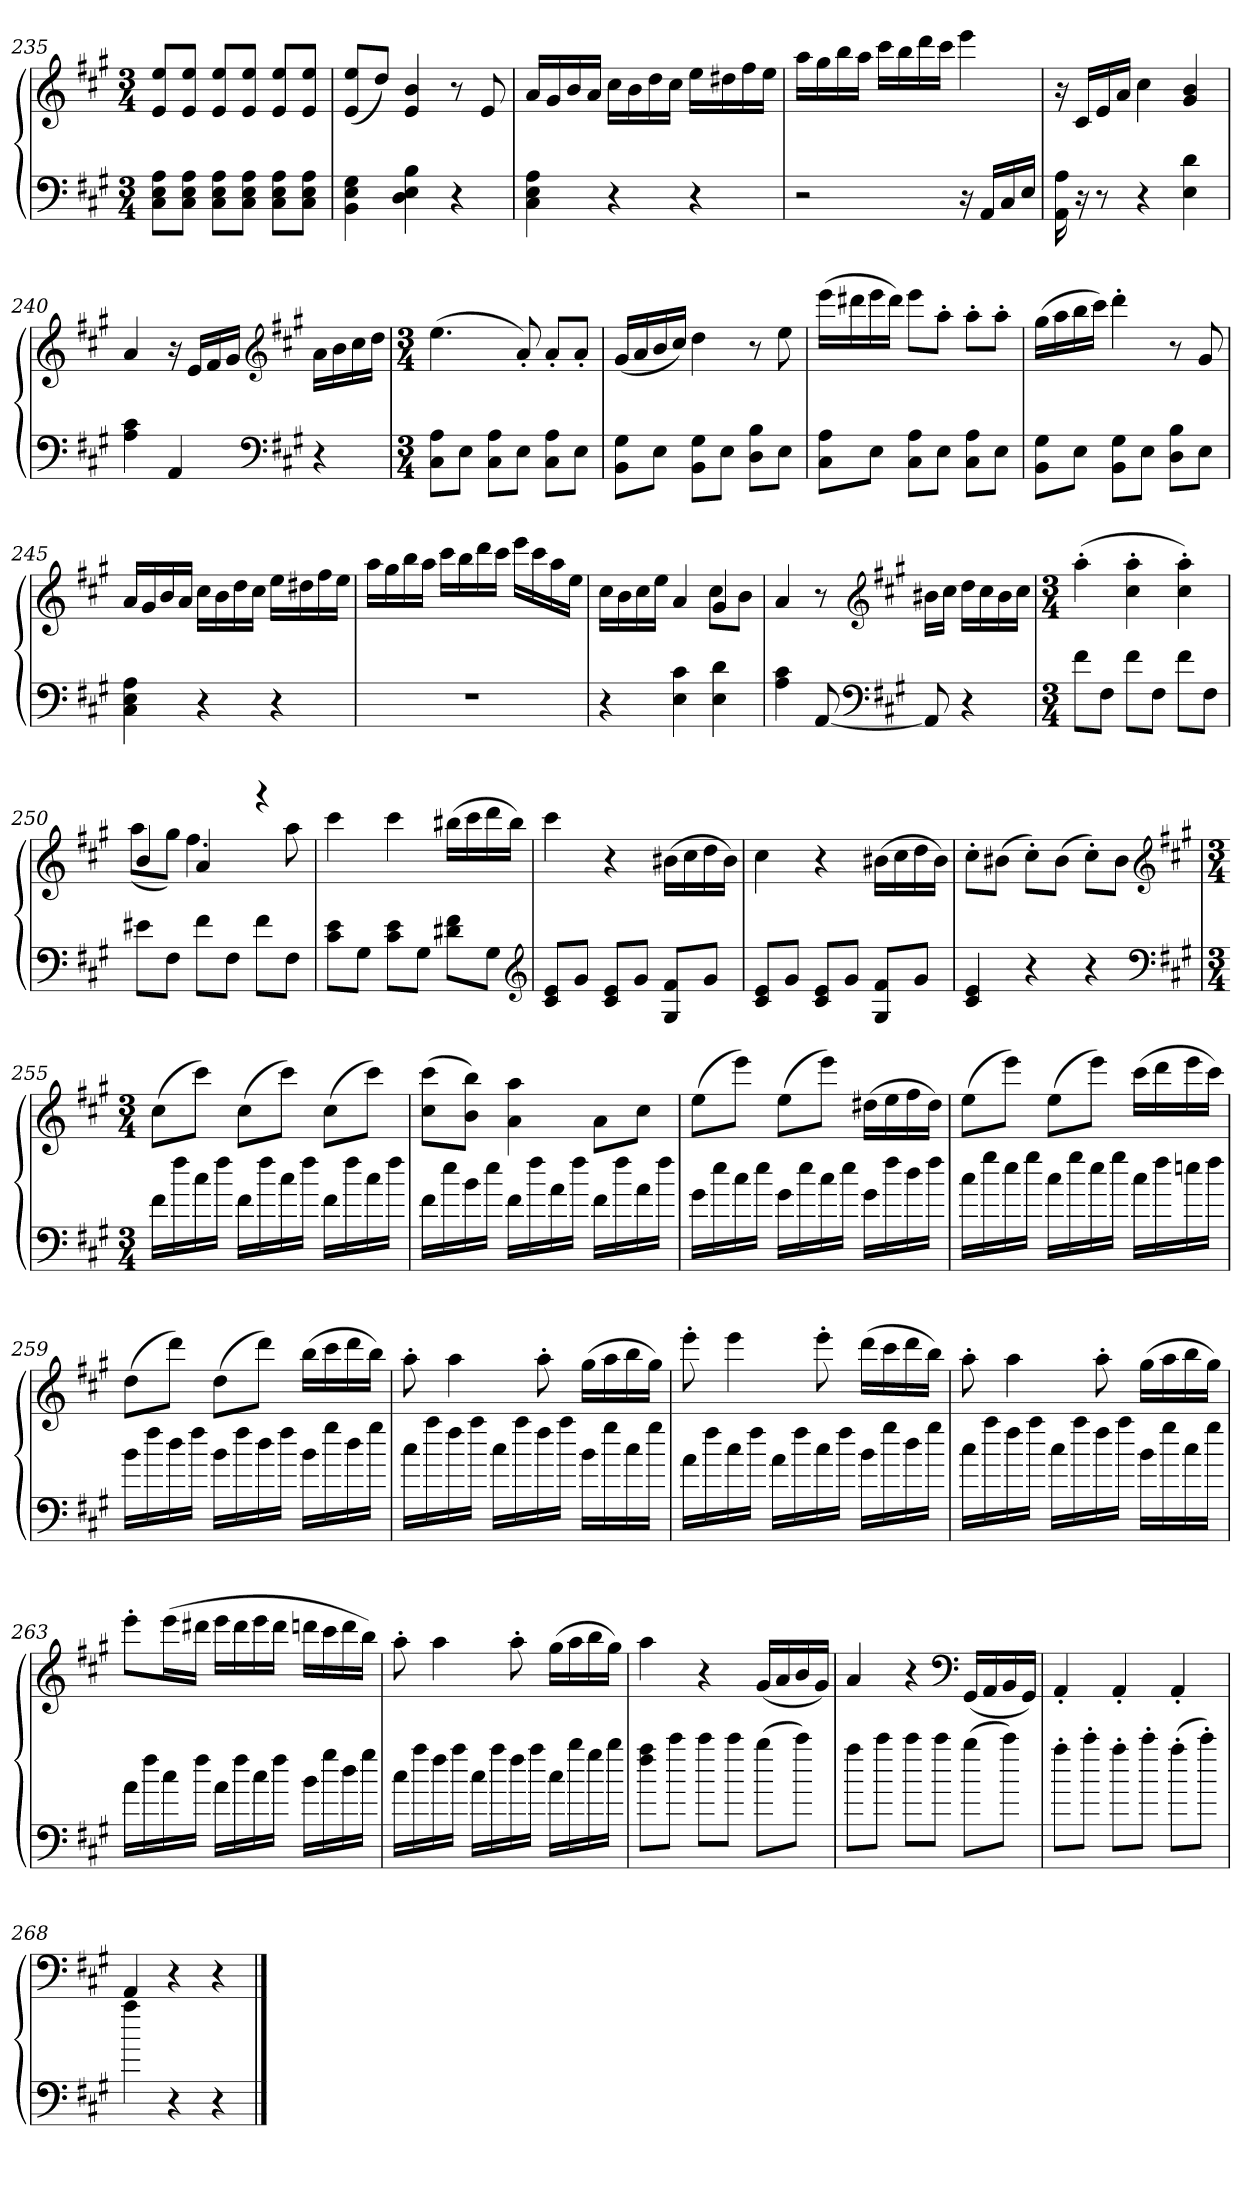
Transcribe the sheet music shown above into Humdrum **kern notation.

**kern	**kern
*part1	*part1
*staff2	*staff1
*clefF4	*clefG2
*k[f#c#g#]	*k[f#c#g#]
*A:	*A:
*M3/4	*M3/4
=235	=235
8C# 8E 8AL	8e 8eeL
8C# 8E 8AJ	8e 8eeJ
8C# 8E 8AL	8e 8eeL
8C# 8E 8AJ	8e 8eeJ
8C# 8E 8AL	8e 8eeL
8C# 8E 8AJ	8e 8eeJ
=236	=236
4BB 4E 4G#	(8e 8eeL
.	8ddJ)
4D 4E 4B	4e 4b
4r	8r
.	8e
=237	=237
4C# 4E 4A	16aLL
.	16g#
.	16b
.	16aJJ
4r	16cc#LL
.	16b
.	16dd
.	16cc#JJ
4r	16eeLL
.	16dd#X
.	16ff#
.	16eeJJ
=238	=238
2r	16aaLL
.	16gg#
.	16bb
.	16aaJJ
.	16ccc#LL
.	16bb
.	16ddd
.	16ccc#JJ
16r	4eee
16AALL	.
16C#	.
16EJJ	.
=239	=239
16AA 16A	16r
16r	16c#LL
8r	16e
.	16aJJ
4r	4cc#
4E 4d	4g# 4b
=240	=240
4A 4c#	4a
4AA	16r
.	16eLL
.	16f#
.	16g#JJ
*clefF4	*clefG2
*k[f#c#g#]	*k[f#c#g#]
*A:	*A:
4r	16aLL
.	16b
.	16cc#
.	16ddJJ
=241	=241
*M3/4	*M3/4
8C# 8AL	(4.ee
8EJ	.
8C# 8AL	.
8EJ	8a')
8C# 8AL	8a'L
8EJ	8a'J
=242	=242
8BB 8G#L	(16g#LL
.	16a
8EJ	16b
.	16cc#JJ)
8BB 8G#L	4dd
8EJ	.
8D 8BL	8r
8EJ	8ee
=243	=243
8C# 8AL	(16eeeLL
.	16ddd#X
8EJ	16eee
.	16ddd#JJ)
8C# 8AL	8eeeL
8EJ	8aa'J
8C# 8AL	8aa'L
8EJ	8aa'J
=244	=244
8BB 8G#L	(16gg#LL
.	16aa
8EJ	16bb
.	16ccc#JJ)
8BB 8G#L	4ddd'
8EJ	.
8D 8BL	8r
8EJ	8g#
=245	=245
4C# 4E 4A	16aLL
.	16g#
.	16b
.	16aJJ
4r	16cc#LL
.	16b
.	16dd
.	16cc#JJ
4r	16eeLL
.	16dd#X
.	16ff#
.	16eeJJ
=246	=246
2.r	16aaLL
.	16gg#
.	16bb
.	16aaJJ
.	16ccc#LL
.	16bb
.	16ddd
.	16ccc#JJ
.	16eeeLL
.	16ccc#
.	16aa
.	16eeJJ
=247	=247
*	*^
4r	16cc#LL	2ryy
.	16b	.
.	16cc#	.
.	16eeJJ	.
4E 4c#	4a	.
4E 4d	4g#	8cc#L
.	.	8bJ
*	*v	*v
=248	=248
4A 4c#	4a
[8AA	8r
*clefF4	*clefG2
*k[f#c#g#]	*k[f#c#g#]
*f#:	*f#:
8AA]	16b#XLL
.	16cc#JJ
4r	16ddLL
.	16cc#
.	16b#
.	16cc#JJ
=249	=249
*M3/4	*M3/4
8f#L	(4aa'
8F#J	.
8f#L	4cc#' 4aa'
8F#J	.
8f#L	4cc#' 4aa')
8F#J	.
=250	=250
*	*^
8e#XL	4b	(8aaL
8F#J	.	8gg#J)
8f#L	4a	4.ff#
8F#J	.	.
8f#L	4r	.
8F#J	.	8aa
*	*v	*v
=251	=251
8c# 8eL	4ccc#
8G#J	.
8c# 8eL	4ccc#
8G#J	.
8d#X 8f#L	(16bb#XLL
.	16ccc#
8G#J	16ddd
.	16bb#JJ)
*clefG2	*
=252	=252
8c# 8eL	4ccc#
8g#J	.
8c# 8eL	4r
8g#J	.
8G# 8f#L	(16b#XLL
.	16cc#
8g#J	16dd
.	16b#JJ)
=253	=253
8c# 8eL	4cc#
8g#J	.
8c# 8eL	4r
8g#J	.
8G# 8f#L	(16b#XLL
.	16cc#
8g#J	16dd
.	16b#JJ)
=254	=254
4c# 4e	8cc#'L
.	(8b#XJ
4r	8cc#'L)
.	(8b#J
4r	8cc#'L)
.	8b#J
*clefF4	*clefG2
*k[f#c#g#]	*k[f#c#g#]
*A:	*A:
=255	=255
*M3/4	*M3/4
16f#LL	(8cc#L
16ff#	.
16cc#	8ccc#J)
16ff#JJ	.
16f#LL	(8cc#L
16ff#	.
16cc#	8ccc#J)
16ff#JJ	.
16f#LL	(8cc#L
16ff#	.
16cc#	8ccc#J)
16ff#JJ	.
=256	=256
16f#LL	(8cc# 8ccc#L
16ee	.
16b	8b 8bbJ)
16eeJJ	.
16f#LL	4a 4aa
16ff#	.
16a	.
16ff#JJ	.
16f#LL	8aL
16ff#	.
16a	8cc#J
16ff#JJ	.
=257	=257
16g#LL	(8eeL
16ee	.
16cc#	8eeeJ)
16eeJJ	.
16g#LL	(8eeL
16ee	.
16cc#	8eeeJ)
16eeJJ	.
16g#LL	(16dd#XLL
16ff#	16ee
16dd	16ff#
16ff#JJ	16dd#JJ)
=258	=258
16cc#LL	(8eeL
16gg#	.
16ee	8eeeJ)
16gg#JJ	.
16cc#LL	(8eeL
16gg#	.
16ee	8eeeJ)
16gg#JJ	.
16cc#LL	(16ccc#LL
16ff#	16ddd
16een	16eee
16ff#JJ	16ccc#JJ)
=259	=259
16bLL	(8ddL
16ff#	.
16dd	8dddJ)
16ff#JJ	.
16bLL	(8ddL
16ff#	.
16dd	8dddJ)
16ff#JJ	.
16bLL	(16bbLL
16gg#	16ccc#
16dd	16ddd
16gg#JJ	16bbJJ)
=260	=260
16cc#LL	8aa'
16aa	.
16ff#	4aa
16aaJJ	.
16cc#LL	.
16aa	.
16ff#	8aa'
16aaJJ	.
16bLL	(16gg#LL
16gg#	16aa
16cc#	16bb
16gg#JJ	16gg#JJ)
=261	=261
16aLL	8eee'
16ff#	.
16cc#	4eee
16ff#JJ	.
16aLL	.
16ff#	.
16cc#	8eee'
16ff#JJ	.
16bLL	(16dddLL
16gg#	16ccc#
16dd	16ddd
16gg#JJ	16bbJJ)
=262	=262
16cc#LL	8aa'
16aa	.
16ff#	4aa
16aaJJ	.
16cc#LL	.
16aa	.
16ff#	8aa'
16aaJJ	.
16bLL	(16gg#LL
16gg#	16aa
16cc#	16bb
16gg#JJ	16gg#JJ)
=263	=263
16aLL	8eee'L
16ff#	.
16cc#	(16eeeL
16ff#JJ	16ddd#XJJ
16aLL	16eeeLL
16ff#	16ddd#
16cc#	16eee
16ff#JJ	16ddd#JJ
16bLL	16dddnLL
16gg#	16ccc#
16dd	16ddd
16gg#JJ	16bbJJ)
=264	=264
16cc#LL	8aa'
16aa	.
16ff#	4aa
16aaJJ	.
16cc#LL	.
16aa	.
16ff#	8aa'
16aaJJ	.
16cc#LL	(16gg#LL
16bb	16aa
16gg#	16bb
16bbJJ	16gg#JJ)
=265	=265
8ff# 8aaL	4aa
8ccc#J	.
8ccc#L	4r
8ccc#J	.
(8bbL	(16g#LL
.	16a
8ccc#J)	16b
.	16g#JJ)
=266	=266
8aaL	4a
8ccc#J	.
8ccc#L	4r
8ccc#J	.
*	*clefF4
(8bbL	(16GG#LL
.	16AA
8ccc#J)	16BB
.	16GG#JJ)
=267	=267
8aa'L	4AA'
8ccc#'J	.
8aa'L	4AA'
8ccc#'J	.
(8aa'L	4AA'
8ccc#'J)	.
=268	=268
4aa	4AA
4r	4r
4r	4r
==	==
*-	*-
